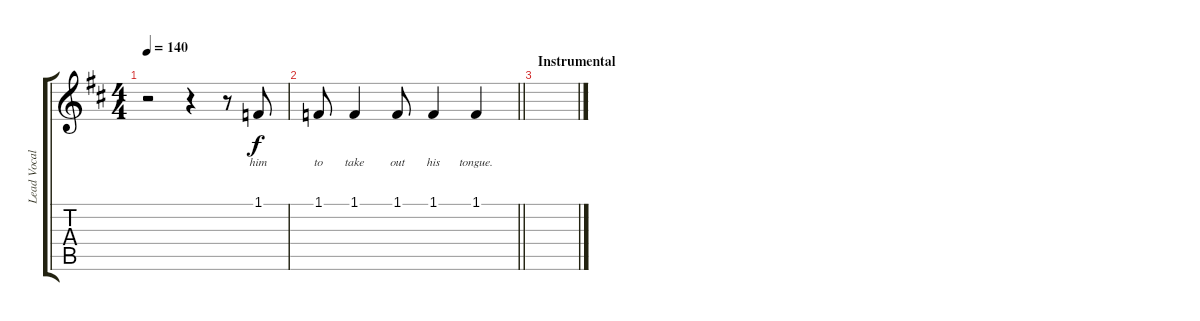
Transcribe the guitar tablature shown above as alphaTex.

\track ("Lead Vocals - Alex Turner" "Lead Vocal") {instrument altosax}
\staff {score tabs}
\tuning (E4 B3 G3 D3 A2 E2) {hide}
\ts (4 4)
\tempo 140
\clef g2
\ks d
r.2{dy f} r.4 r.8 1.1.8{lyrics (0 "him") lyrics (1 "") lyrics (2 "") lyrics (3 "") lyrics (4 "") volume 14} |
\barLineRight lightlight
1.1.8{lyrics (0 "to") lyrics (1 "") lyrics (2 "") lyrics (3 "") lyrics (4 "")} 1.1.4{lyrics (0 "take") lyrics (1 "") lyrics (2 "") lyrics (3 "") lyrics (4 "")} 1.1.8{lyrics (0 "out") lyrics (1 "") lyrics (2 "") lyrics (3 "") lyrics (4 "")} 1.1.4{lyrics (0 "his") lyrics (1 "") lyrics (2 "") lyrics (3 "") lyrics (4 "")} 1.1.4{lyrics (0 "tongue.") lyrics (1 "") lyrics (2 "") lyrics (3 "") lyrics (4 "")} |
\section ("" "Instrumental")
